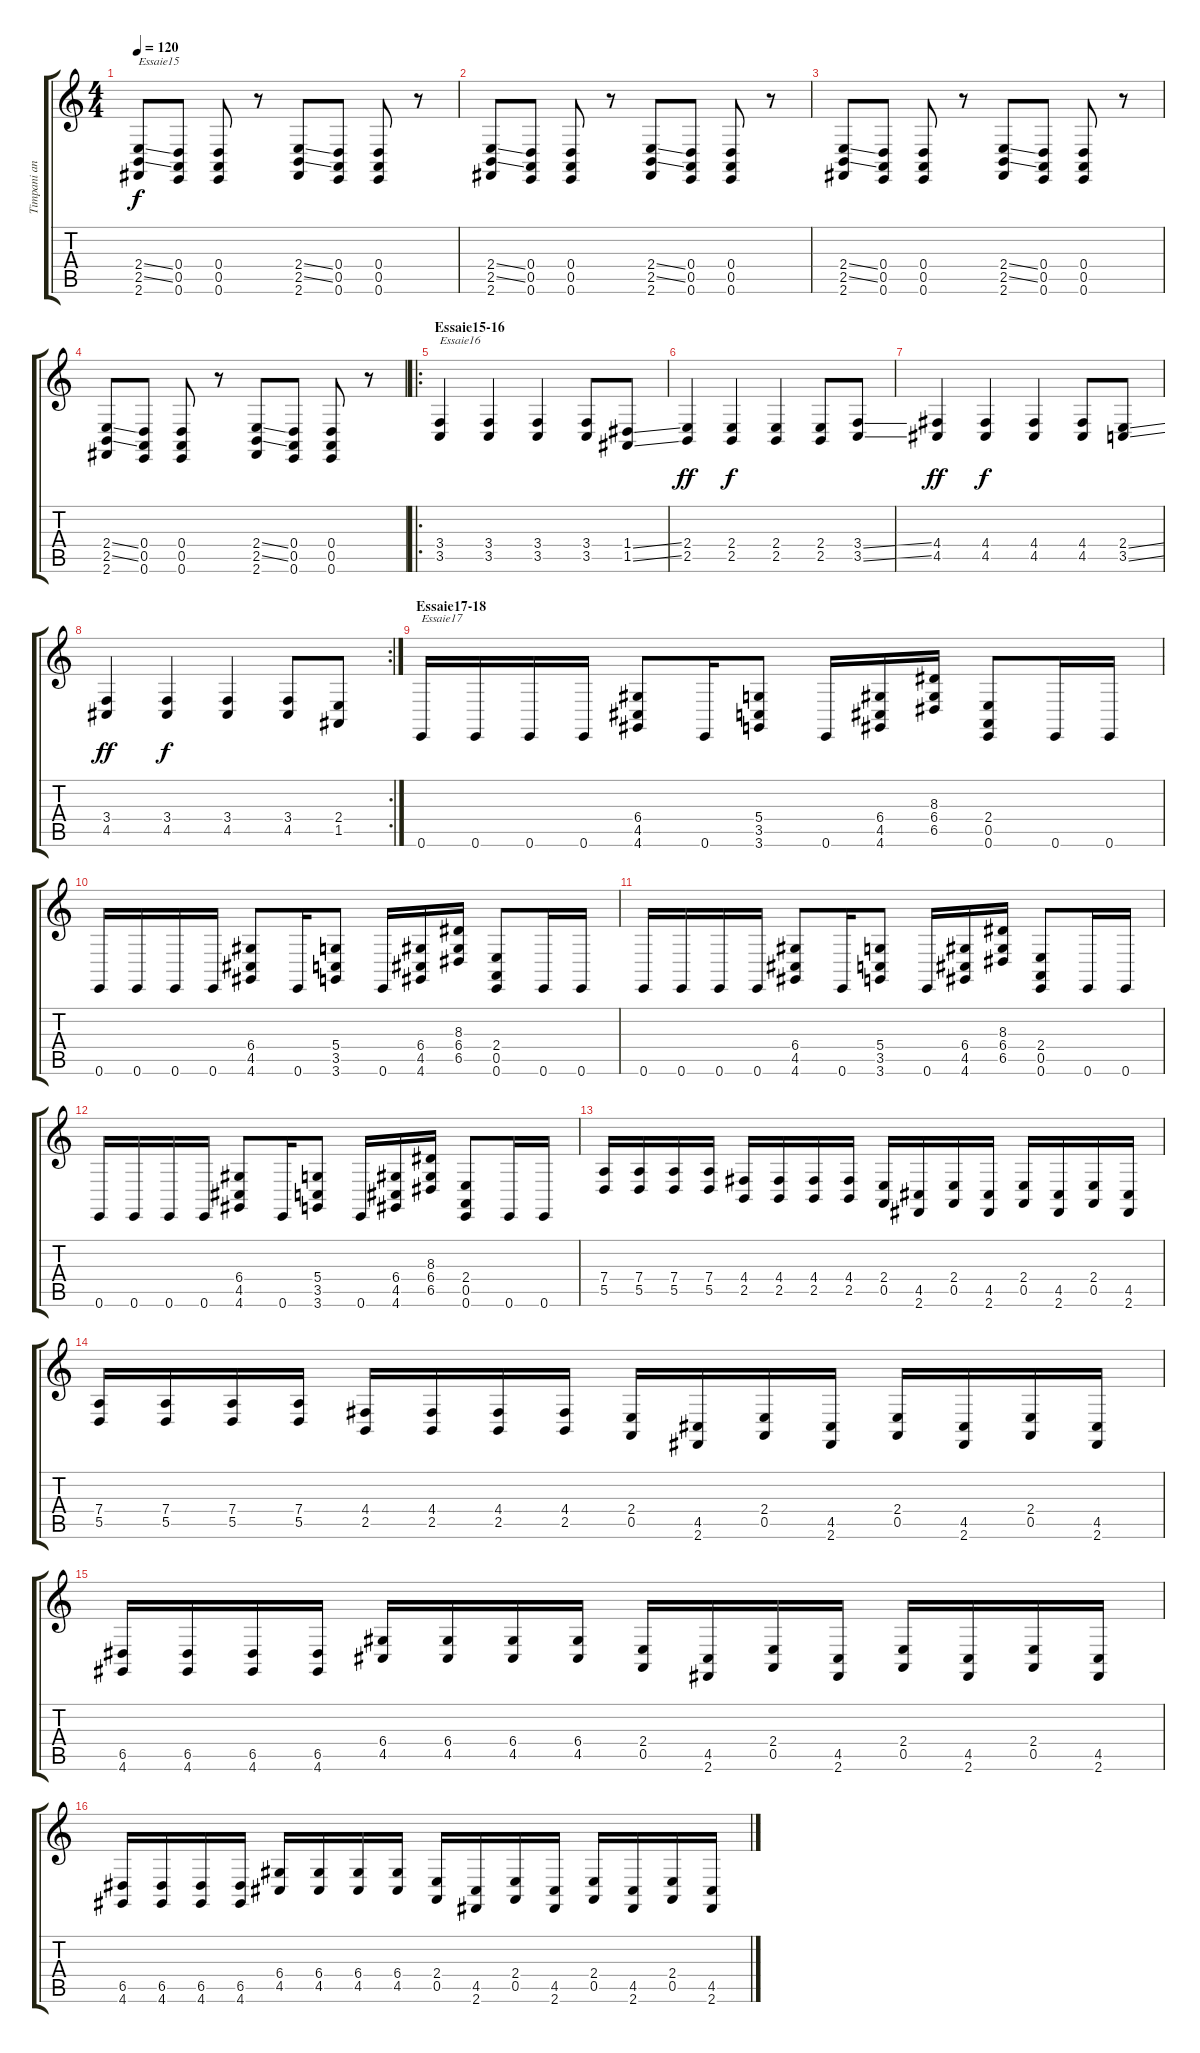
\track ("Timpani and Dist" "Timpani an") {instrument timpani}
\staff {score tabs}
\tuning (E4 B3 G3 D3 A2 E2) {hide}
\ts (4 4)
\tempo 120
\clef g2
\ks c
(2.4{ss} 2.5{ss} 2.6).8{txt "Essaie15" dy f instrument distortionguitar} (0.4 0.5 0.6).8 (0.4 0.5 0.6).8 r.8 (2.4{ss} 2.5{ss} 2.6).8 (0.4 0.5 0.6).8 (0.4 0.5 0.6).8 r.8 |
(2.4{ss} 2.5{ss} 2.6).8 (0.4 0.5 0.6).8 (0.4 0.5 0.6).8 r.8 (2.4{ss} 2.5{ss} 2.6).8 (0.4 0.5 0.6).8 (0.4 0.5 0.6).8 r.8 |
(2.4{ss} 2.5{ss} 2.6).8 (0.4 0.5 0.6).8 (0.4 0.5 0.6).8 r.8 (2.4{ss} 2.5{ss} 2.6).8 (0.4 0.5 0.6).8 (0.4 0.5 0.6).8 r.8 |
(2.4{ss} 2.5{ss} 2.6).8 (0.4 0.5 0.6).8 (0.4 0.5 0.6).8 r.8 (2.4{ss} 2.5{ss} 2.6).8 (0.4 0.5 0.6).8 (0.4 0.5 0.6).8 r.8 |
\ro
\section ("" "Essaie15-16")
(3.4 3.5).4{txt "Essaie16" volume 10} (3.4 3.5).4 (3.4 3.5).4 (3.4 3.5).8 (1.4{ss} 1.5{ss}).8 |
(2.4 2.5).4{dy ff} (2.4 2.5).4{dy f} (2.4 2.5).4 (2.4 2.5).8 (3.4{ss} 3.5{ss}).8 |
(4.4 4.5).4{dy ff} (4.4 4.5).4{dy f} (4.4 4.5).4 (4.4 4.5).8 (2.4{ss} 3.5{ss}).8 |
\rc 2
(3.4 4.5).4{dy ff} (3.4 4.5).4{dy f} (3.4 4.5).4 (3.4 4.5).8 (2.4 1.5).8 |
\section ("" "Essaie17-18")
0.6.16{txt "Essaie17" volume 13 instrument distortionguitar} 0.6.16 0.6.16 0.6.16 (6.4 4.5 4.6).8 0.6.16 (5.4 3.5 3.6).8 0.6.16 (6.4 4.5 4.6).16 (8.3 6.4 6.5).16 (2.4 0.5 0.6).8 0.6.16 0.6.16 |
0.6.16 0.6.16 0.6.16 0.6.16 (6.4 4.5 4.6).8 0.6.16 (5.4 3.5 3.6).8 0.6.16 (6.4 4.5 4.6).16 (8.3 6.4 6.5).16 (2.4 0.5 0.6).8 0.6.16 0.6.16 |
0.6.16 0.6.16 0.6.16 0.6.16 (6.4 4.5 4.6).8 0.6.16 (5.4 3.5 3.6).8 0.6.16 (6.4 4.5 4.6).16 (8.3 6.4 6.5).16 (2.4 0.5 0.6).8 0.6.16 0.6.16 |
0.6.16 0.6.16 0.6.16 0.6.16 (6.4 4.5 4.6).8 0.6.16 (5.4 3.5 3.6).8 0.6.16 (6.4 4.5 4.6).16 (8.3 6.4 6.5).16 (2.4 0.5 0.6).8 0.6.16 0.6.16 |
(7.4 5.5).16 (7.4 5.5).16 (7.4 5.5).16 (7.4 5.5).16 (4.4 2.5).16 (4.4 2.5).16 (4.4 2.5).16 (4.4 2.5).16 (2.4 0.5).16 (4.5 2.6).16 (2.4 0.5).16 (4.5 2.6).16 (2.4 0.5).16 (4.5 2.6).16 (2.4 0.5).16 (4.5 2.6).16 |
(7.4 5.5).16 (7.4 5.5).16 (7.4 5.5).16 (7.4 5.5).16 (4.4 2.5).16 (4.4 2.5).16 (4.4 2.5).16 (4.4 2.5).16 (2.4 0.5).16 (4.5 2.6).16 (2.4 0.5).16 (4.5 2.6).16 (2.4 0.5).16 (4.5 2.6).16 (2.4 0.5).16 (4.5 2.6).16 |
(6.5 4.6).16 (6.5 4.6).16 (6.5 4.6).16 (6.5 4.6).16 (6.4 4.5).16 (6.4 4.5).16 (6.4 4.5).16 (6.4 4.5).16 (2.4 0.5).16 (4.5 2.6).16 (2.4 0.5).16 (4.5 2.6).16 (2.4 0.5).16 (4.5 2.6).16 (2.4 0.5).16 (4.5 2.6).16 |
(6.5 4.6).16 (6.5 4.6).16 (6.5 4.6).16 (6.5 4.6).16 (6.4 4.5).16 (6.4 4.5).16 (6.4 4.5).16 (6.4 4.5).16 (2.4 0.5).16 (4.5 2.6).16 (2.4 0.5).16 (4.5 2.6).16 (2.4 0.5).16 (4.5 2.6).16 (2.4 0.5).16 (4.5 2.6).16
